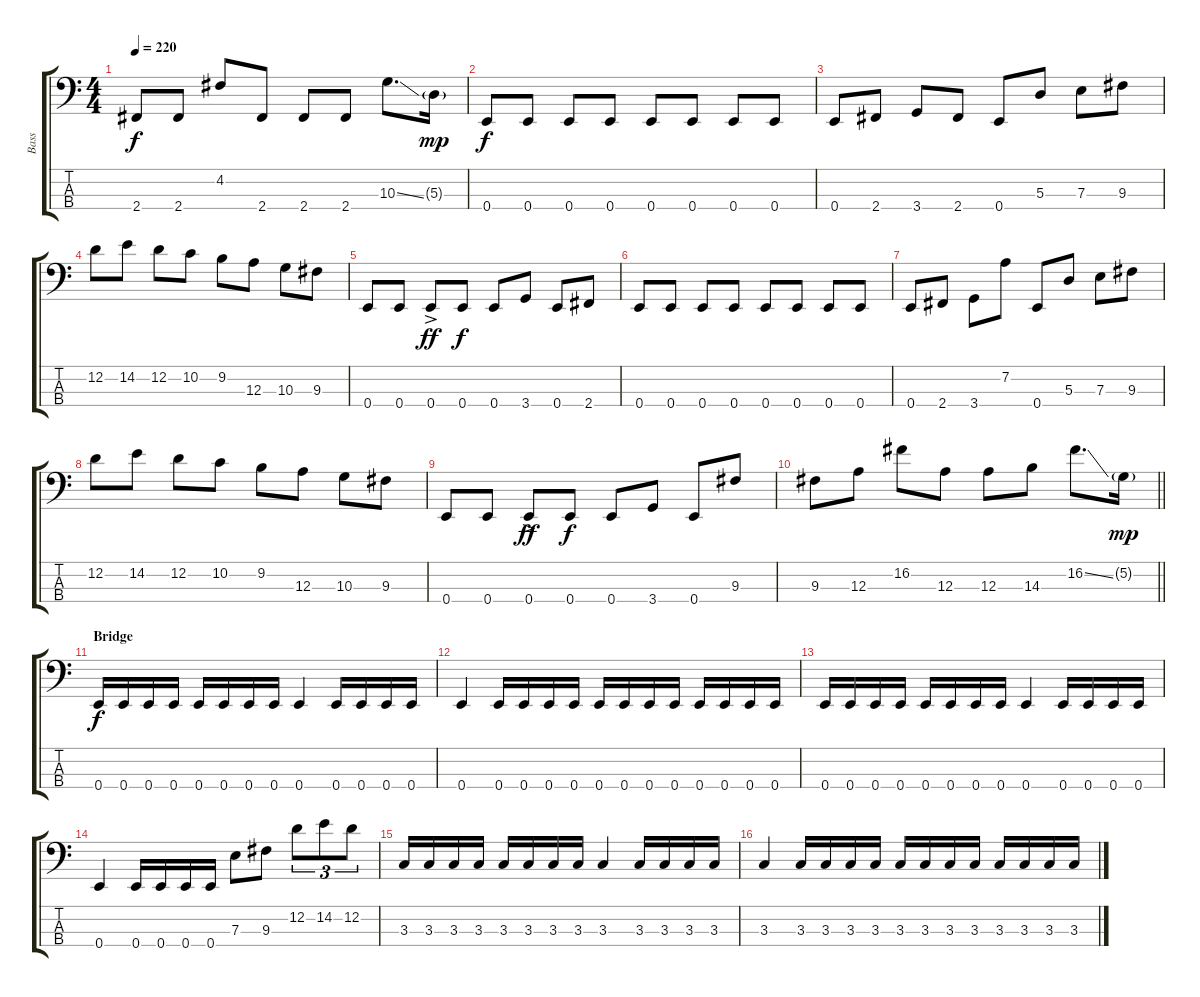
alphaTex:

\track ("Bass" "Bass") {instrument fretlessbass}
\staff {score tabs}
\tuning (G2 D2 A1 E1) {hide}
\ts (4 4)
\tempo 220
\clef f4
\ks c
2.4.8{dy f} 2.4.8 4.2.8 2.4.8 2.4.8 2.4.8 10.3{ss}.8{d} 5.3{g}.16{dy mp} |
0.4.8{dy f} 0.4.8 0.4.8 0.4.8 0.4.8 0.4.8 0.4.8 0.4.8 |
0.4.8 2.4.8 3.4.8 2.4.8 0.4.8 5.3.8 7.3.8 9.3.8 |
12.2.8 14.2.8 12.2.8 10.2.8 9.2.8 12.3.8 10.3.8 9.3.8 |
0.4.8 0.4.8 0.4{ac}.8{dy ff} 0.4.8{dy f} 0.4.8 3.4.8 0.4.8 2.4.8 |
0.4.8 0.4.8 0.4.8 0.4.8 0.4.8 0.4.8 0.4.8 0.4.8 |
0.4.8 2.4.8 3.4.8 7.2.8 0.4.8 5.3.8 7.3.8 9.3.8 |
12.2.8 14.2.8 12.2.8 10.2.8 9.2.8 12.3.8 10.3.8 9.3.8 |
0.4.8 0.4.8 0.4{ac}.8{dy ff} 0.4.8{dy f} 0.4.8 3.4.8 0.4.8 9.3.8 |
\barLineRight lightlight
9.3.8 12.3.8 16.2.8 12.3.8 12.3.8 14.3.8 16.2{ss}.8{d} 5.2{g}.16{dy mp} |
\section ("" "Bridge")
0.4.16{dy f} 0.4.16 0.4.16 0.4.16 0.4.16 0.4.16 0.4.16 0.4.16 0.4.4 0.4.16 0.4.16 0.4.16 0.4.16 |
0.4.4 0.4.16 0.4.16 0.4.16 0.4.16 0.4.16 0.4.16 0.4.16 0.4.16 0.4.16 0.4.16 0.4.16 0.4.16 |
0.4.16 0.4.16 0.4.16 0.4.16 0.4.16 0.4.16 0.4.16 0.4.16 0.4.4 0.4.16 0.4.16 0.4.16 0.4.16 |
0.4.4 0.4.16 0.4.16 0.4.16 0.4.16 7.3.8 9.3.8 12.2.8{tu (3 2)} 14.2.8{tu (3 2)} 12.2.8{tu (3 2)} |
3.3.16 3.3.16 3.3.16 3.3.16 3.3.16 3.3.16 3.3.16 3.3.16 3.3.4 3.3.16 3.3.16 3.3.16 3.3.16 |
3.3.4 3.3.16 3.3.16 3.3.16 3.3.16 3.3.16 3.3.16 3.3.16 3.3.16 3.3.16 3.3.16 3.3.16 3.3.16
